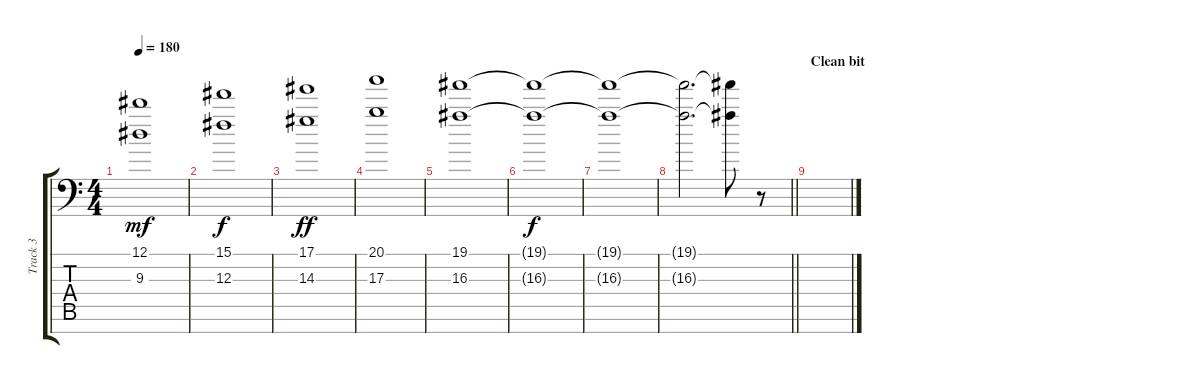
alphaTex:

\track ("Track 3" "Track 3") {instrument distortionguitar}
\staff {score tabs}
\tuning (Eb4 Bb3 Gb3 Db3 Ab2 Eb2 Bb1) {hide}
\ts (4 4)
\tempo 180
\clef f4
\ks c
(12.1 9.3).1{dy mf} |
(15.1 12.3).1{dy f} |
(17.1 14.3).1{dy ff} |
(20.1 17.3).1 |
(19.1 16.3).1 |
(19.1{t} 16.3{t}).1{dy f} |
(19.1{t} 16.3{t}).1 |
\barLineRight lightlight
(19.1{t} 16.3{t}).2{d volume 4} (19.1{t} 16.3{t}).8 r.8 |
\section ("" "Clean bit ")
